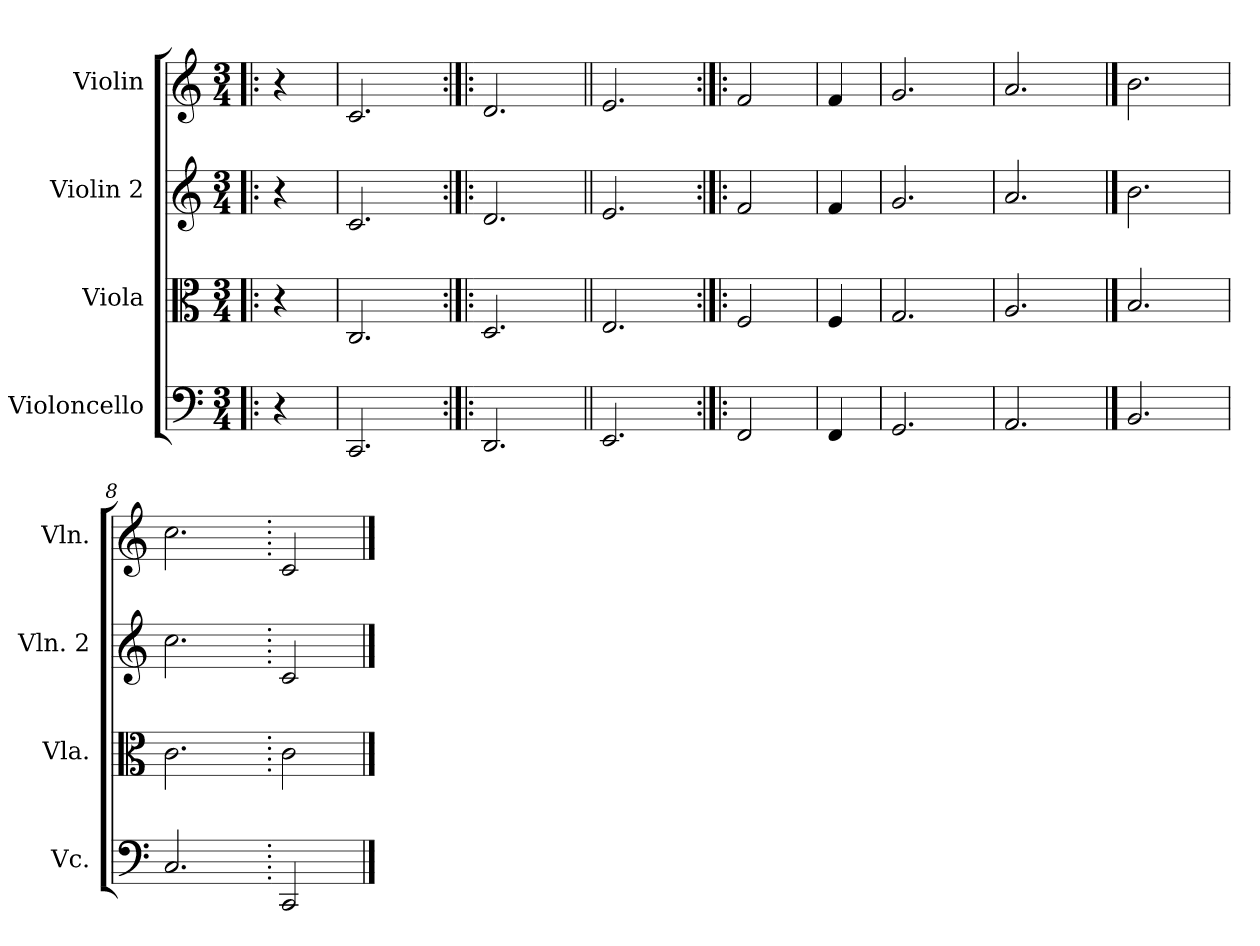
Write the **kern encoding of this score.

**kern	**kern	**kern	**kern
*part4	*part3	*part2	*part1
*staff4	*staff3	*staff2	*staff1
*I"Violoncello	*I"Viola	*I"Violin 2	*I"Violin
*I'Vc.	*I'Vla.	*I'Vln. 2	*I'Vln.
*clefF4	*clefC3	*clefG2	*clefG2
*k[]	*k[]	*k[]	*k[]
*M3/4	*M3/4	*M3/4	*M3/4
=!|:	=!|:	=!|:	=!|:
4r	4r	4r	4r
=1	=1	=1	=1
2.CC/	2.C/	2.c/	2.c/
=2:|!|:	=2:|!|:	=2:|!|:	=2:|!|:
2.DD/	2.D/	2.d/	2.d/
=3||	=3||	=3||	=3||
2.EE/	2.E/	2.e/	2.e/
=4:|!|:	=4:|!|:	=4:|!|:	=4:|!|:
2FF/	2F/	2f/	2f/
=4X1	=4X1	=4X1	=4X1
4FF/	4F/	4f/	4f/
=5	=5	=5	=5
2.GG/	2.G/	2.g/	2.g/
=6!	=6!	=6!	=6!
2.AA/	2.A/	2.a/	2.a/
==7	==7	==7	==7
2.BB/	2.B/	2.b\	2.b\
=8!!	=8!!	=8!!	=8!!
2.C/	2.c\	2.cc\	2.cc\
!!LO:LB:g=z
=9.	=9.	=9.	=9.
2CC/	2c\	2c/	2c/
==	==	==	==
*-	*-	*-	*-
